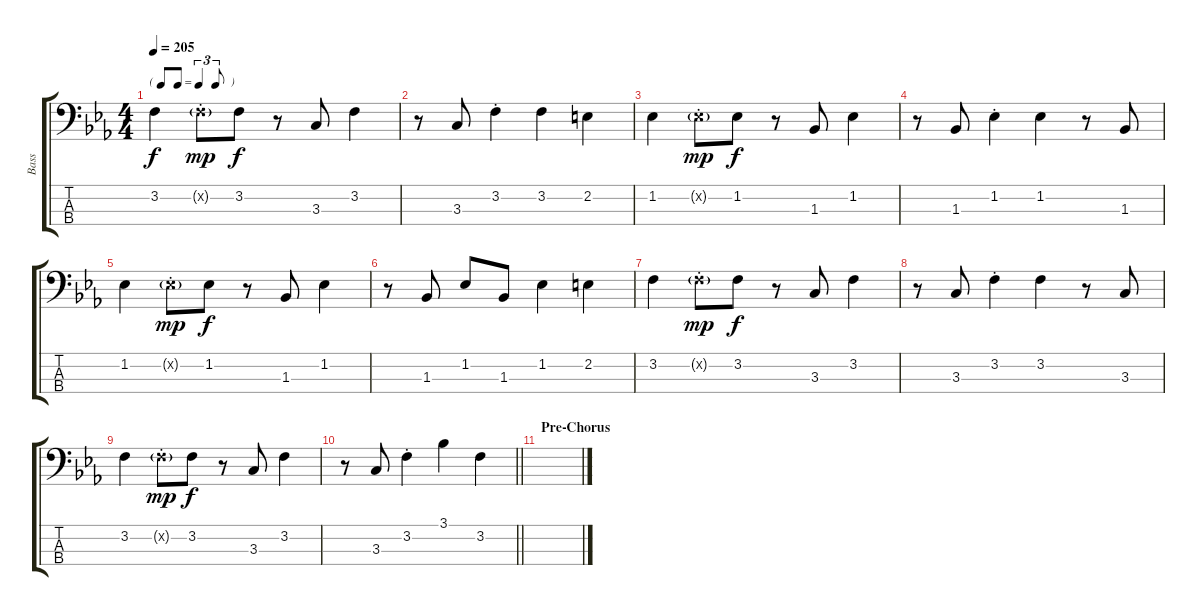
\track ("Bass" "Bass") {instrument electricbassfinger}
\staff {score tabs}
\tuning (G2 D2 A1 E1) {hide}
\ts (4 4)
\tf triplet8th
\tempo 205
\clef f4
\ks eb
3.2.4{dy f} 3.2{g st x}.8{dy mp} 3.2.8{dy f} r.8 3.3.8 3.2.4 |
r.8 3.3.8 3.2{st}.4 3.2.4 2.2.4 |
1.2.4 1.2{g st x}.8{dy mp} 1.2.8{dy f} r.8 1.3.8 1.2.4 |
r.8 1.3.8 1.2{st}.4 1.2.4 r.8 1.3.8 |
1.2.4 1.2{g st x}.8{dy mp} 1.2.8{dy f} r.8 1.3.8 1.2.4 |
r.8 1.3.8 1.2.8 1.3.8 1.2.4 2.2.4 |
3.2.4 3.2{g st x}.8{dy mp} 3.2.8{dy f} r.8 3.3.8 3.2.4 |
r.8 3.3.8 3.2{st}.4 3.2.4 r.8 3.3.8 |
3.2.4 3.2{g st x}.8{dy mp} 3.2.8{dy f} r.8 3.3.8 3.2.4 |
\barLineRight lightlight
r.8 3.3.8 3.2{st}.4 3.1.4 3.2.4 |
\section ("" "Pre-Chorus")
